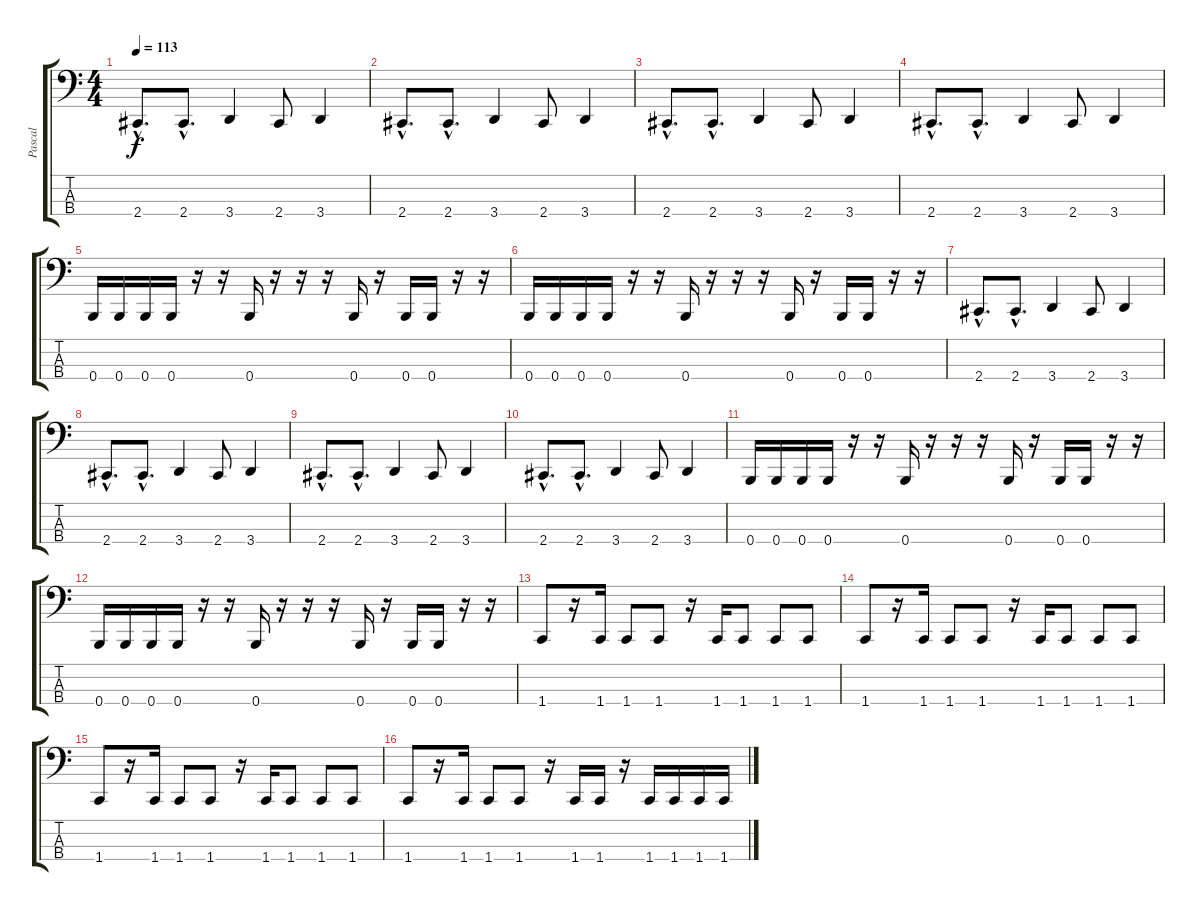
\track ("Pascal" "Pascal") {instrument electricbasspick}
\staff {score tabs}
\tuning (D2 A1 E1 B0) {hide}
\ts (4 4)
\tempo 113
\clef f4
\ks c
2.4{hac}.8{d dy f} 2.4{hac}.8{d} 3.4.4 2.4.8 3.4.4 |
2.4{hac}.8{d} 2.4{hac}.8{d} 3.4.4 2.4.8 3.4.4 |
2.4{hac}.8{d} 2.4{hac}.8{d} 3.4.4 2.4.8 3.4.4 |
2.4{hac}.8{d} 2.4{hac}.8{d} 3.4.4 2.4.8 3.4.4 |
0.4.16 0.4.16 0.4.16 0.4.16 r.16 r.16 0.4.16 r.16 r.16 r.16 0.4.16 r.16 0.4.16 0.4.16 r.16 r.16 |
0.4.16 0.4.16 0.4.16 0.4.16 r.16 r.16 0.4.16 r.16 r.16 r.16 0.4.16 r.16 0.4.16 0.4.16 r.16 r.16 |
2.4{hac}.8{d} 2.4{hac}.8{d} 3.4.4 2.4.8 3.4.4 |
2.4{hac}.8{d} 2.4{hac}.8{d} 3.4.4 2.4.8 3.4.4 |
2.4{hac}.8{d} 2.4{hac}.8{d} 3.4.4 2.4.8 3.4.4 |
2.4{hac}.8{d} 2.4{hac}.8{d} 3.4.4 2.4.8 3.4.4 |
0.4.16 0.4.16 0.4.16 0.4.16 r.16 r.16 0.4.16 r.16 r.16 r.16 0.4.16 r.16 0.4.16 0.4.16 r.16 r.16 |
0.4.16 0.4.16 0.4.16 0.4.16 r.16 r.16 0.4.16 r.16 r.16 r.16 0.4.16 r.16 0.4.16 0.4.16 r.16 r.16 |
1.4.8 r.16 1.4.16 1.4.8 1.4.8 r.16 1.4.16 1.4.8 1.4.8 1.4.8 |
1.4.8 r.16 1.4.16 1.4.8 1.4.8 r.16 1.4.16 1.4.8 1.4.8 1.4.8 |
1.4.8 r.16 1.4.16 1.4.8 1.4.8 r.16 1.4.16 1.4.8 1.4.8 1.4.8 |
1.4.8 r.16 1.4.16 1.4.8 1.4.8 r.16 1.4.16 1.4.16 r.16 1.4.16 1.4.16 1.4.16 1.4.16
